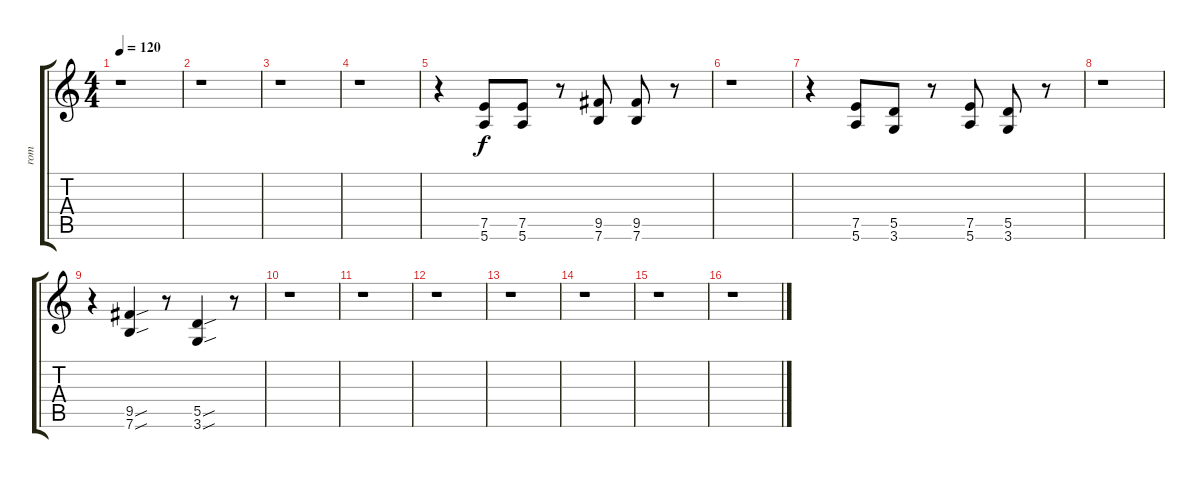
\track ("rom" "rom") {instrument distortionguitar}
\staff {score tabs}
\tuning (E4 B3 G3 D3 A2 E2) {hide}
\ts (4 4)
\tempo 120
\clef g2
\ks c
r.1{dy f instrument distortionguitar} |
r.1 |
r.1 |
r.1 |
r.4 (7.5 5.6).8 (7.5 5.6).8 r.8 (9.5 7.6).8 (9.5 7.6).8 r.8 |
r.1 |
r.4 (7.5 5.6).8 (5.5 3.6).8 r.8 (7.5 5.6).8 (5.5 3.6).8 r.8 |
r.1 |
r.4 (9.5{sou} 7.6{sou}).4 r.8 (5.5{sou} 3.6{sou}).4 r.8 |
r.1 |
r.1 |
r.1 |
r.1 |
r.1 |
r.1 |
r.1
